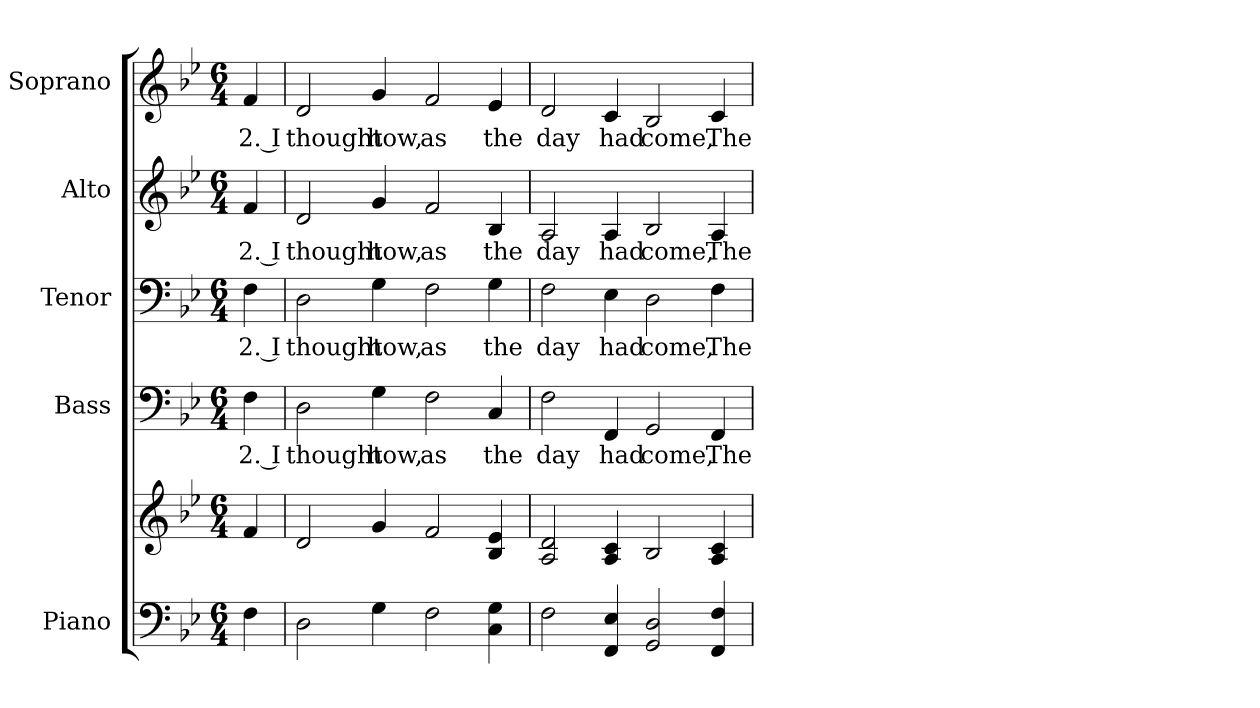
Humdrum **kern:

**kern	**kern	**kern	**text	**kern	**text	**kern	**text	**kern	**text
*part5	*part5	*part4	*part4	*part3	*part3	*part2	*part2	*part1	*part1
*staff6	*staff5	*staff4	*staff4	*staff3	*staff3	*staff2	*staff2	*staff1	*staff1
*I"Piano	*	*I"Bass	*	*I"Tenor	*	*I"Alto	*	*I"Soprano	*
*I'Pno.	*	*I'B.	*	*I'T.	*	*I'A.	*	*I'S.	*
!!LO:PB:g=z
*clefF4	*clefG2	*clefF4	*	*clefF4	*	*clefG2	*	*clefG2	*
*k[b-e-]	*k[b-e-]	*k[b-e-]	*	*k[b-e-]	*	*k[b-e-]	*	*k[b-e-]	*
*B-:	*B-:	*B-:	*	*B-:	*	*B-:	*	*B-:	*
*M6/4	*M6/4	*M6/4	*	*M6/4	*	*M6/4	*	*M6/4	*
=	=	=	=	=	=	=	=	=	=
!	!	!	!LO:LY:b:color=#000000	!	!	!	!	!	!
!	!	!	!	!	!LO:LY:b:color=#000000	!	!	!	!
!	!	!	!	!	!	!	!LO:LY:b:color=#000000	!	!
!	!	!	!	!	!	!	!	!	!LO:LY:b:color=#000000
4Fi\	4fi/	4Fi\	2. I	4Fi\	2. I	4fi/	2. I	4fi/	2. I
=1	=1	=1	=1	=1	=1	=1	=1	=1	=1
!	!	!	!LO:LY:b:color=#000000	!	!	!	!	!	!
!	!	!	!	!	!LO:LY:b:color=#000000	!	!	!	!
!	!	!	!	!	!	!	!LO:LY:b:color=#000000	!	!
!	!	!	!	!	!	!	!	!	!LO:LY:b:color=#000000
2Di\	2di/	2Di\	thought	2Di\	thought	2di/	thought	2di/	thought
!	!	!	!LO:LY:b:color=#000000	!	!	!	!	!	!
!	!	!	!	!	!LO:LY:b:color=#000000	!	!	!	!
!	!	!	!	!	!	!	!LO:LY:b:color=#000000	!	!
!	!	!	!	!	!	!	!	!	!LO:LY:b:color=#000000
4Gi\	4gi/	4Gi\	how,	4Gi\	how,	4gi/	how,	4gi/	how,
!	!	!	!LO:LY:b:color=#000000	!	!	!	!	!	!
!	!	!	!	!	!LO:LY:b:color=#000000	!	!	!	!
!	!	!	!	!	!	!	!LO:LY:b:color=#000000	!	!
!	!	!	!	!	!	!	!	!	!LO:LY:b:color=#000000
2Fi\	2fi/	2Fi\	as	2Fi\	as	2fi/	as	2fi/	as
!	!	!	!LO:LY:b:color=#000000	!	!	!	!	!	!
!	!	!	!	!	!LO:LY:b:color=#000000	!	!	!	!
!	!	!	!	!	!	!	!LO:LY:b:color=#000000	!	!
!	!	!	!	!	!	!	!	!	!LO:LY:b:color=#000000
4Ci\ 4Gi	4B-i/ 4e-i	4Ci/	the	4Gi\	the	4B-i/	the	4e-i/	the
=2	=2	=2	=2	=2	=2	=2	=2	=2	=2
!	!	!	!LO:LY:b:color=#000000	!	!	!	!	!	!
!	!	!	!	!	!LO:LY:b:color=#000000	!	!	!	!
!	!	!	!	!	!	!	!LO:LY:b:color=#000000	!	!
!	!	!	!	!	!	!	!	!	!LO:LY:b:color=#000000
2Fi\	2Ai/ 2di	2Fi\	day	2Fi\	day	2Ai/	day	2di/	day
!	!	!	!LO:LY:b:color=#000000	!	!	!	!	!	!
!	!	!	!	!	!LO:LY:b:color=#000000	!	!	!	!
!	!	!	!	!	!	!	!LO:LY:b:color=#000000	!	!
!	!	!	!	!	!	!	!	!	!LO:LY:b:color=#000000
4FFi/ 4E-i	4Ai/ 4ci	4FFi/	had	4E-i\	had	4Ai/	had	4ci/	had
!	!	!	!LO:LY:b:color=#000000	!	!	!	!	!	!
!	!	!	!	!	!LO:LY:b:color=#000000	!	!	!	!
!	!	!	!	!	!	!	!LO:LY:b:color=#000000	!	!
!	!	!	!	!	!	!	!	!	!LO:LY:b:color=#000000
2GGi/ 2Di	2B-i/	2GGi/	come,	2Di\	come,	2B-i/	come,	2B-i/	come,
!	!	!	!LO:LY:b:color=#000000	!	!	!	!	!	!
!	!	!	!	!	!LO:LY:b:color=#000000	!	!	!	!
!	!	!	!	!	!	!	!LO:LY:b:color=#000000	!	!
!	!	!	!	!	!	!	!	!	!LO:LY:b:color=#000000
4FFi/ 4Fi	4Ai/ 4ci	4FFi/	The	4Fi\	The	4Ai/	The	4ci/	The
=	=	=	=	=	=	=	=	=	=
*-	*-	*-	*-	*-	*-	*-	*-	*-	*-
